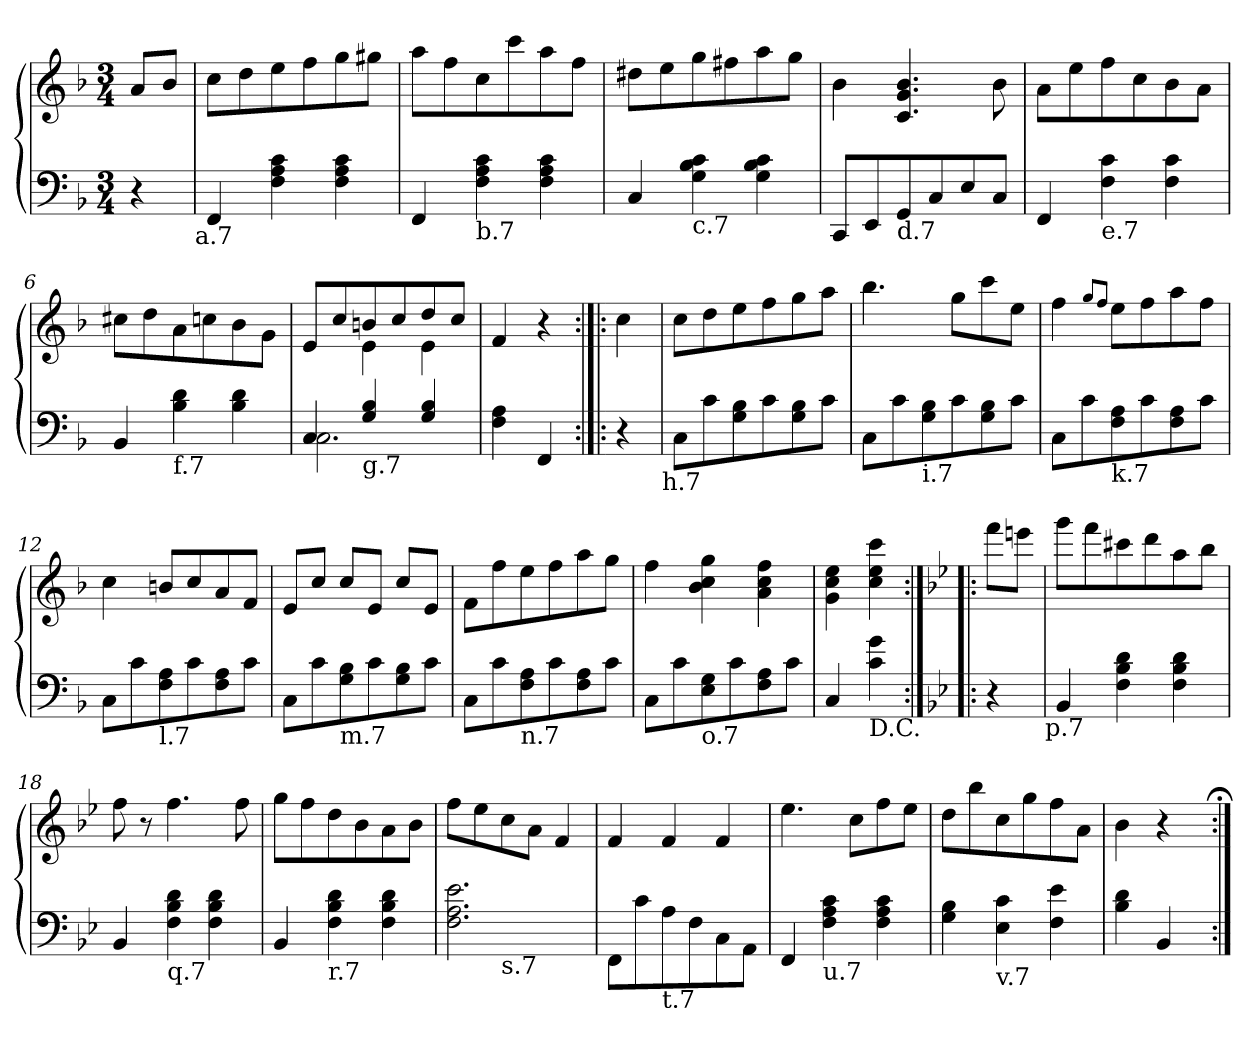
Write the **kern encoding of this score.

**kern	**kern
*part1	*part1
*staff2	*staff1
*clefF4	*clefG2
*k[b-]	*k[b-]
*F:	*F:
*M3/4	*M3/4
=	=
4r	8aL
.	8b-J
!LO:TX:b:t=a.7	!
=1	=1
4FF	8ccL
.	8dd
4F 4A 4c	8ee
.	8ff
4F 4A 4c	8gg
.	8gg#XJ
=2	=2
4FF	8aaL
.	8ff
!LO:TX:b:t=b.7	!
4F 4A 4c	8cc
.	8ccc
4F 4A 4c	8aa
.	8ffJ
=3	=3
4C	8dd#XL
.	8ee
!LO:TX:b:t=c.7	!
4G 4B- 4c	8gg
.	8ff#X
4G 4B- 4c	8aa
.	8ggJ
=4	=4
8CCL	4b-
8EE	.
!LO:TX:b:t=d.7	!
8GG	4.c 4.g 4.b-
8C	.
8E	.
8CJ	8b-
=5	=5
4FF	8aL
.	8ee
!LO:TX:b:t=e.7	!
4F 4c	8ff
.	8cc
4F 4c	8b-
.	8aJ
=6	=6
4BB-	8cc#XL
.	8dd
!LO:TX:b:t=f.7	!
4B- 4d	8a
.	8ccn
4B- 4d	8b-
.	8gJ
=7	=7
*^	*^
4C	2.C	8eL	4ryy
.	.	8cc	.
!LO:TX:b:t=g.7	!	!	!
4G 4B-	.	8bn	4e
.	.	8cc	.
4G 4B-	.	8dd	4e
.	.	8ccJ	.
*v	*v	*	*
*	*v	*v
=8	=8
4F 4A	4f
4FF	4r
!!LO:LB:g=z
=:|!|:	=:|!|:
4r	4cc
!LO:TX:b:t=h.7	!
=9	=9
8CL	8ccL
8c	8dd
8G 8B-	8ee
8c	8ff
8G 8B-	8gg
8cJ	8aaJ
=10	=10
8CL	4.bb-
8c	.
!LO:TX:b:t=i.7	!
8G 8B-	.
8c	8ggL
8G 8B-	8ccc
8cJ	8eeJ
=11	=11
8CL	4ff
8c	.
.	8qgg/L
.	8qff/J
!LO:TX:b:t=k.7	!
8F 8A	8eeL
8c	8ff
8F 8A	8aa
8cJ	8ffJ
=12	=12
8CL	4cc
8c	.
!LO:TX:b:t=l.7	!
8F 8A	8bnL
8c	8cc
8F 8A	8a
8cJ	8fJ
=13	=13
8CL	8eL
8c	8ccJ
!LO:TX:b:t=m.7	!
8G 8B-	8ccL
8c	8eJ
8G 8B-	8ccL
8cJ	8eJ
=14	=14
8CL	8fL
8c	8ff
!LO:TX:b:t=n.7	!
8F 8A	8ee
8c	8ff
8F 8A	8aa
8cJ	8ggJ
=15	=15
8CL	4ff
8c	.
!LO:TX:b:t=o.7	!
8E 8G	4b- 4cc 4gg
8c	.
8F 8A	4a 4cc 4ff
8cJ	.
=16	=16
4C	4g 4cc 4ee
!LO:TX:b:t=D.C.	!
4g 4c	4cc 4ee 4ccc
!!LO:LB:g=z
=16:|!|:	=16:|!|:
*k[b-e-]	*k[b-e-]
4r	8fffL
.	8eeenJ
!LO:TX:b:t=p.7	!
=17	=17
4BB-	8gggL
.	8fff
4F 4B- 4d	8ccc#X
.	8ddd
4F 4B- 4d	8aa
.	8bb-J
=18	=18
4BB-	8ff
.	8r
!LO:TX:b:t=q.7	!
4F 4B- 4d	4.ff
4F 4B- 4d	.
.	8ff
=19	=19
4BB-	8ggL
.	8ff
!LO:TX:b:t=r.7	!
4F 4B- 4d	8dd
.	8b-
4F 4B- 4d	8a
.	8b-J
=20	=20
*^	*
2.F 2.A 2.e-	4ryy	8ffL
.	.	8ee-
!	!LO:TX:b:t=s.7	!
.	2ryy	8cc
.	.	8aJ
.	.	4f
*v	*v	*
=21	=21
8FFL	4f
8c	.
!LO:TX:b:t=t.7	!
8A	4f
8F	.
8C	4f
8AAJ	.
=22	=22
4FF	4.ee-
!LO:TX:b:t=u.7	!
4F 4A 4c	.
.	8ccL
4F 4A 4c	8ff
.	8ee-J
=23	=23
4G 4B-	8ddL
.	8bb-
!LO:TX:b:t=v.7	!
4E- 4c	8cc
.	8gg
4F 4e-	8ff
.	8aJ
=24	=24
4B- 4d	4b-
4BB-	4r
=:|!	=:|!;
*-	*-
